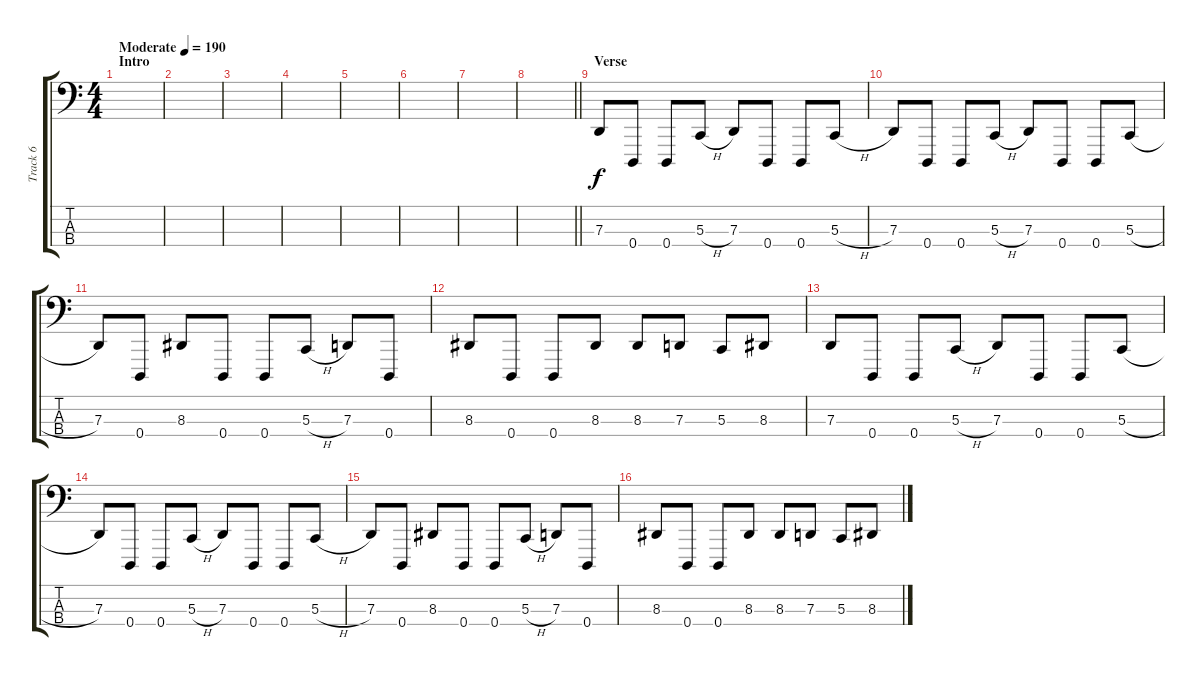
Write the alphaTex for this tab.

\track ("Track 6" "Track 6") {instrument lead8bassandlead}
\staff {score tabs}
\tuning (F2 C2 G1 D1) {hide}
\ts (4 4)
\section ("" "Intro")
\tempo (190 "Moderate")
\clef f4
\ks c
|
|
|
|
|
|
|
\barLineRight lightlight
|
\section ("" "Verse")
7.3.8 0.4.8 0.4.8 5.3{h}.8 7.3.8 0.4.8 0.4.8 5.3{h}.8 |
7.3.8 0.4.8 0.4.8 5.3{h}.8 7.3.8 0.4.8 0.4.8 5.3{h}.8 |
7.3.8 0.4.8 8.3.8 0.4.8 0.4.8 5.3{h}.8 7.3.8 0.4.8 |
8.3.8 0.4.8 0.4.8 8.3.8 8.3.8 7.3.8 5.3.8 8.3.8 |
7.3.8 0.4.8 0.4.8 5.3{h}.8 7.3.8 0.4.8 0.4.8 5.3{h}.8 |
7.3.8 0.4.8 0.4.8 5.3{h}.8 7.3.8 0.4.8 0.4.8 5.3{h}.8 |
7.3.8 0.4.8 8.3.8 0.4.8 0.4.8 5.3{h}.8 7.3.8 0.4.8 |
8.3.8 0.4.8 0.4.8 8.3.8 8.3.8 7.3.8 5.3.8 8.3.8
